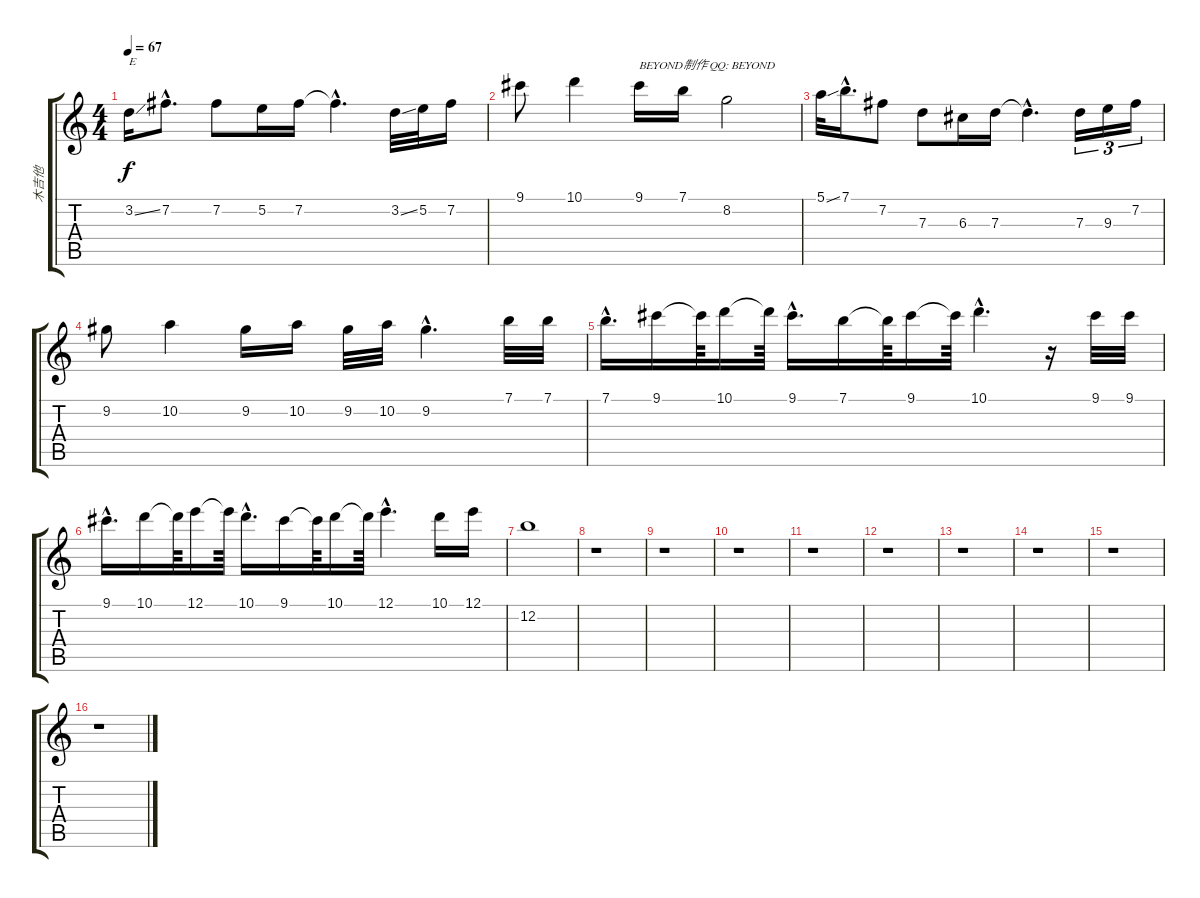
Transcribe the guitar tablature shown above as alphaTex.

\track ("木吉他" "木吉他") {instrument acousticguitarsteel}
\staff {score tabs}
\tuning (E4 B3 G3 D3 A2 E2) {hide}
\ts (4 4)
\tempo 67
\clef g2
\ks c
3.2{ss}.16{txt "E" dy f instrument acousticguitarsteel} 7.2{hac}.8{d} 7.2.8 5.2.16 7.2.16 7.2{hac t}.4{d} 3.2{ss}.32 5.2.32 7.2.16{txt ""} |
9.1.8 10.1.4 9.1.16{txt "BEYOND制作 QQ: BEYOND"} 7.1.16 8.2.2 |
5.1{ss}.32 7.1{hac}.16{d} 7.2.8 7.3.8 6.3.16 7.3.16 7.3{hac t}.4{d} 7.3.16{tu (3 2)} 9.3.16{tu (3 2)} 7.2.16{tu (3 2)} |
9.2.8 10.2.4 9.2.16 10.2.16 9.2.32 10.2.32 9.2{hac}.4{d} 7.1.32 7.1.32 |
7.1{hac}.16{d} 9.1.16 9.1{t}.64 10.1.16 10.1{t}.64 9.1{hac}.16{d} 7.1.16 7.1{t}.64 9.1.16 9.1{t}.64 10.1{hac}.4{d} r.16 9.1.32 9.1.32 |
9.1{hac}.16{d} 10.1.16 10.1{t}.64 12.1.16 12.1{t}.64 10.1{hac}.16{d} 9.1.16 9.1{t}.64 10.1.16 10.1{t}.64 12.1{hac}.4{d} 10.1.16 12.1.16 |
12.2.1 |
r.1 |
r.1 |
r.1 |
r.1 |
r.1 |
r.1 |
r.1 |
r.1 |
r.1
